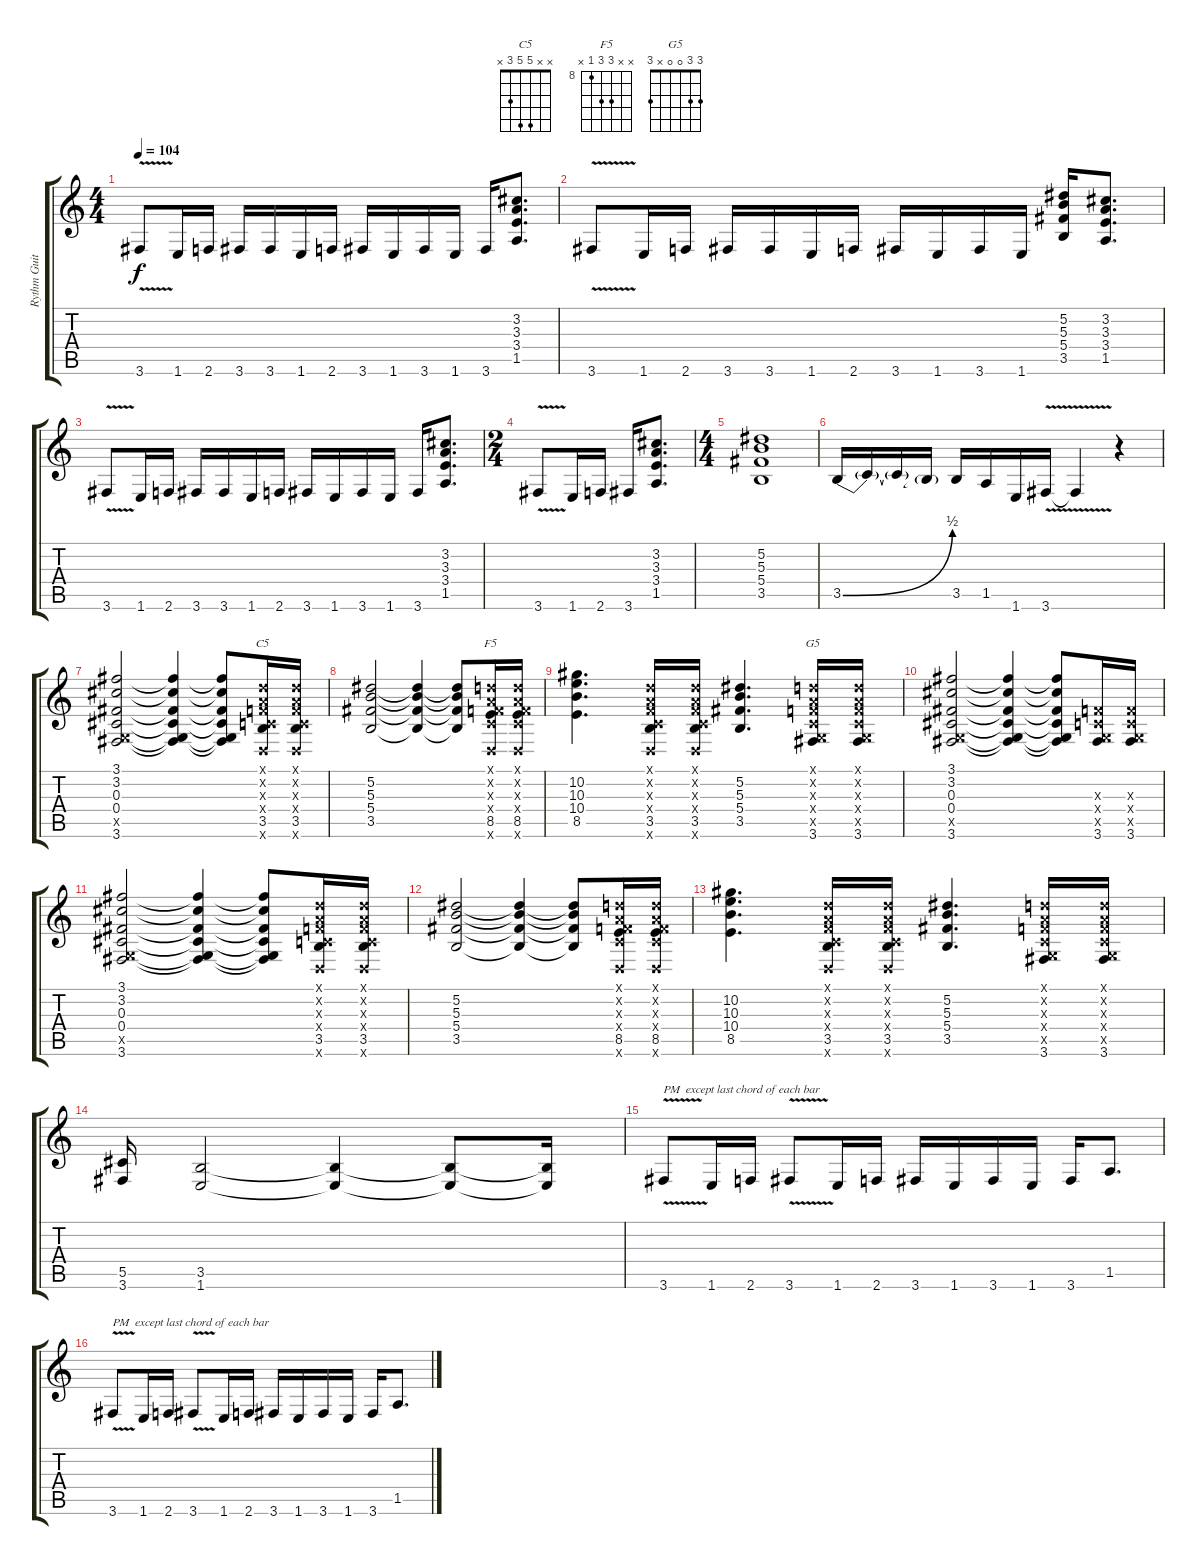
\track ("Rythm Guitar 1" "Rythm Guit") {instrument overdrivenguitar}
\staff {score tabs}
\tuning (Eb4 Bb3 Gb3 Db3 Ab2 Eb2) {hide}
\chord ("C5" x x 5 5 3 x)
\chord ("F5" x x 10 10 8 x) {firstfret 8}
\chord ("G5" 3 3 0 0 x 3)
\ts (4 4)
\tempo 104
\clef g2
\ks c
3.6{v}.8{dy f} 1.6.16 2.6.16 3.6.16 3.6.16 1.6.16 2.6.16 3.6.16 1.6.16 3.6.16 1.6.16 3.6.16 (3.2 3.3 3.4 1.5).8{d} |
3.6{v}.8 1.6.16 2.6.16 3.6.16 3.6.16 1.6.16 2.6.16 3.6.16 1.6.16 3.6.16 1.6.16 (5.2 5.3 5.4 3.5).16 (3.2 3.3 3.4 1.5).8{d} |
3.6{v}.8 1.6.16 2.6.16 3.6.16 3.6.16 1.6.16 2.6.16 3.6.16 1.6.16 3.6.16 1.6.16 3.6.16 (3.2 3.3 3.4 1.5).8{d} |
\ts (2 4)
3.6{v}.8 1.6.16 2.6.16 3.6.16 (3.2 3.3 3.4 1.5).8{d} |
\ts (4 4)
(5.2 5.3 5.4 3.5).1 |
3.5{be (bend 0 0 60 2)}.16 3.5{t}.16 3.5{t}.16 3.5{t}.16 3.5.16 1.5.16 1.6.16 3.6{v}.16 3.6{t}.4 r.4 |
(3.1 3.2 0.3 0.4 -1.5{x} 3.6).2 (3.1{t} 3.2{t} 0.3{t} 0.4{t} -1.5{t} 3.6{t}).4 (3.1{t} 3.2{t} 0.3{t} 0.4{t} -1.5{t} 3.6{t}).8 (-1.1{x} -1.2{x} -1.3{x} -1.4{x} 3.5 -1.6{x}).16{ch "C5"} (-1.1{x} -1.2{x} -1.3{x} -1.4{x} 3.5 -1.6{x}).16 |
(5.2 5.3 5.4 3.5).2 (5.2{t} 5.3{t} 5.4{t} 3.5{t}).4 (5.2{t} 5.3{t} 5.4{t} 3.5{t}).8 (-1.1{x} -1.2{x} -1.3{x} -1.4{x} 8.5 -1.6{x}).16{ch "F5"} (-1.1{x} -1.2{x} -1.3{x} -1.4{x} 8.5 -1.6{x}).16 |
(10.2 10.3 10.4 8.5).4{d} (-1.1{x} -1.2{x} -1.3{x} -1.4{x} 3.5 -1.6{x}).16 (-1.1{x} -1.2{x} -1.3{x} -1.4{x} 3.5 -1.6{x}).16 (5.2 5.3 5.4 3.5).4{d} (-1.1{x} -1.2{x} -1.3{x} -1.4{x} -1.5{x} 3.6).16{ch "G5"} (-1.1{x} -1.2{x} -1.3{x} -1.4{x} -1.5{x} 3.6).16 |
(3.1 3.2 0.3 0.4 -1.5{x} 3.6).2 (3.1{t} 3.2{t} 0.3{t} 0.4{t} -1.5{t} 3.6{t}).4 (3.1{t} 3.2{t} 0.3{t} 0.4{t} -1.5{t} 3.6{t}).8 (-1.3{x} -1.4{x} -1.5{x} 3.6).16 (-1.3{x} -1.4{x} -1.5{x} 3.6).16 |
(3.1 3.2 0.3 0.4 -1.5{x} 3.6).2 (3.1{t} 3.2{t} 0.3{t} 0.4{t} -1.5{t} 3.6{t}).4 (3.1{t} 3.2{t} 0.3{t} 0.4{t} -1.5{t} 3.6{t}).8 (-1.1{x} -1.2{x} -1.3{x} -1.4{x} 3.5 -1.6{x}).16 (-1.1{x} -1.2{x} -1.3{x} -1.4{x} 3.5 -1.6{x}).16 |
(5.2 5.3 5.4 3.5).2 (5.2{t} 5.3{t} 5.4{t} 3.5{t}).4 (5.2{t} 5.3{t} 5.4{t} 3.5{t}).8 (-1.1{x} -1.2{x} -1.3{x} -1.4{x} 8.5 -1.6{x}).16 (-1.1{x} -1.2{x} -1.3{x} -1.4{x} 8.5 -1.6{x}).16 |
(10.2 10.3 10.4 8.5).4{d} (-1.1{x} -1.2{x} -1.3{x} -1.4{x} 3.5 -1.6{x}).16 (-1.1{x} -1.2{x} -1.3{x} -1.4{x} 3.5 -1.6{x}).16 (5.2 5.3 5.4 3.5).4{d} (-1.1{x} -1.2{x} -1.3{x} -1.4{x} -1.5{x} 3.6).16 (-1.1{x} -1.2{x} -1.3{x} -1.4{x} -1.5{x} 3.6).16 |
(5.5 3.6).16 (3.5 1.6).2 (3.5{t} 1.6{t}).4 (3.5{t} 1.6{t}).8 (3.5{t} 1.6{t}).16 |
3.6{v}.8{txt "PM  except last chord of each bar"} 1.6.16 2.6.16 3.6{v}.8 1.6.16 2.6.16 3.6.16 1.6.16 3.6.16 1.6.16 3.6.16 1.5.8{d} |
3.6{v}.8{txt "PM  except last chord of each bar"} 1.6.16 2.6.16 3.6{v}.8 1.6.16 2.6.16 3.6.16 1.6.16 3.6.16 1.6.16 3.6.16 1.5.8{d}
